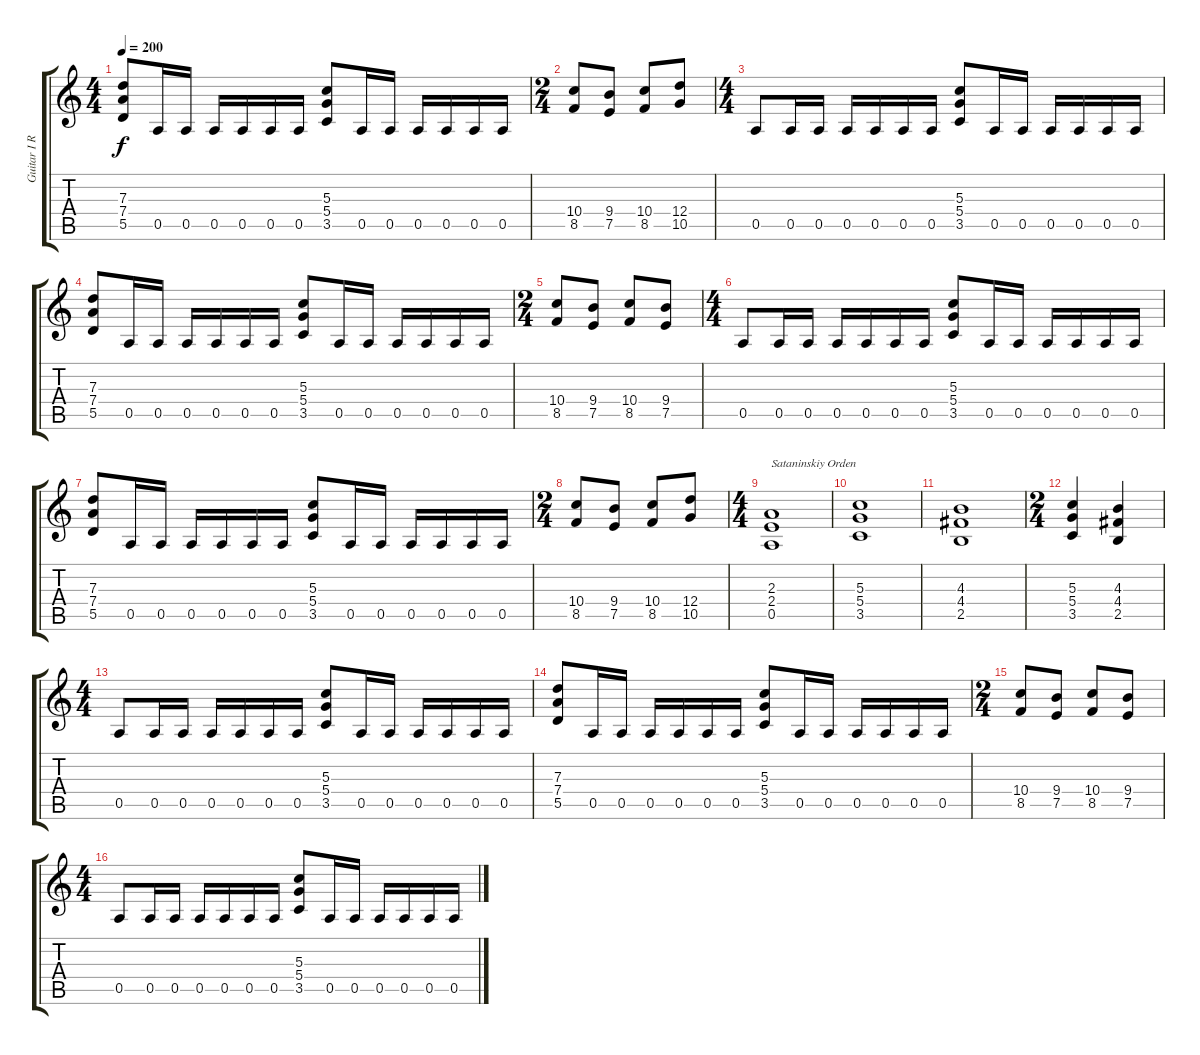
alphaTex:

\track ("Guitar I Rhythm" "Guitar I R") {instrument overdrivenguitar}
\staff {score tabs}
\tuning (E4 B3 G3 D3 A2 E2) {hide}
\ts (4 4)
\tempo 200
\clef g2
\ks c
(7.3 7.4 5.5).8{dy f} 0.5.16 0.5.16 0.5.16 0.5.16 0.5.16 0.5.16 (5.3 5.4 3.5).8 0.5.16 0.5.16 0.5.16 0.5.16 0.5.16 0.5.16 |
\ts (2 4)
(10.4 8.5).8 (9.4 7.5).8 (10.4 8.5).8 (12.4 10.5).8 |
\ts (4 4)
0.5.8 0.5.16 0.5.16 0.5.16 0.5.16 0.5.16 0.5.16 (5.3 5.4 3.5).8 0.5.16 0.5.16 0.5.16 0.5.16 0.5.16 0.5.16 |
(7.3 7.4 5.5).8 0.5.16 0.5.16 0.5.16 0.5.16 0.5.16 0.5.16 (5.3 5.4 3.5).8 0.5.16 0.5.16 0.5.16 0.5.16 0.5.16 0.5.16 |
\ts (2 4)
(10.4 8.5).8 (9.4 7.5).8 (10.4 8.5).8 (9.4 7.5).8 |
\ts (4 4)
0.5.8 0.5.16 0.5.16 0.5.16 0.5.16 0.5.16 0.5.16 (5.3 5.4 3.5).8 0.5.16 0.5.16 0.5.16 0.5.16 0.5.16 0.5.16 |
(7.3 7.4 5.5).8 0.5.16 0.5.16 0.5.16 0.5.16 0.5.16 0.5.16 (5.3 5.4 3.5).8 0.5.16 0.5.16 0.5.16 0.5.16 0.5.16 0.5.16 |
\ts (2 4)
(10.4 8.5).8 (9.4 7.5).8 (10.4 8.5).8 (12.4 10.5).8 |
\ts (4 4)
(2.3 2.4 0.5).1{txt "Sataninskiy Orden"} |
(5.3 5.4 3.5).1 |
(4.3 4.4 2.5).1 |
\ts (2 4)
(5.3 5.4 3.5).4 (4.3 4.4 2.5).4 |
\ts (4 4)
0.5.8 0.5.16 0.5.16 0.5.16 0.5.16 0.5.16 0.5.16 (5.3 5.4 3.5).8 0.5.16 0.5.16 0.5.16 0.5.16 0.5.16 0.5.16 |
(7.3 7.4 5.5).8 0.5.16 0.5.16 0.5.16 0.5.16 0.5.16 0.5.16 (5.3 5.4 3.5).8 0.5.16 0.5.16 0.5.16 0.5.16 0.5.16 0.5.16 |
\ts (2 4)
(10.4 8.5).8 (9.4 7.5).8 (10.4 8.5).8 (9.4 7.5).8 |
\ts (4 4)
0.5.8 0.5.16 0.5.16 0.5.16 0.5.16 0.5.16 0.5.16 (5.3 5.4 3.5).8 0.5.16 0.5.16 0.5.16 0.5.16 0.5.16 0.5.16
